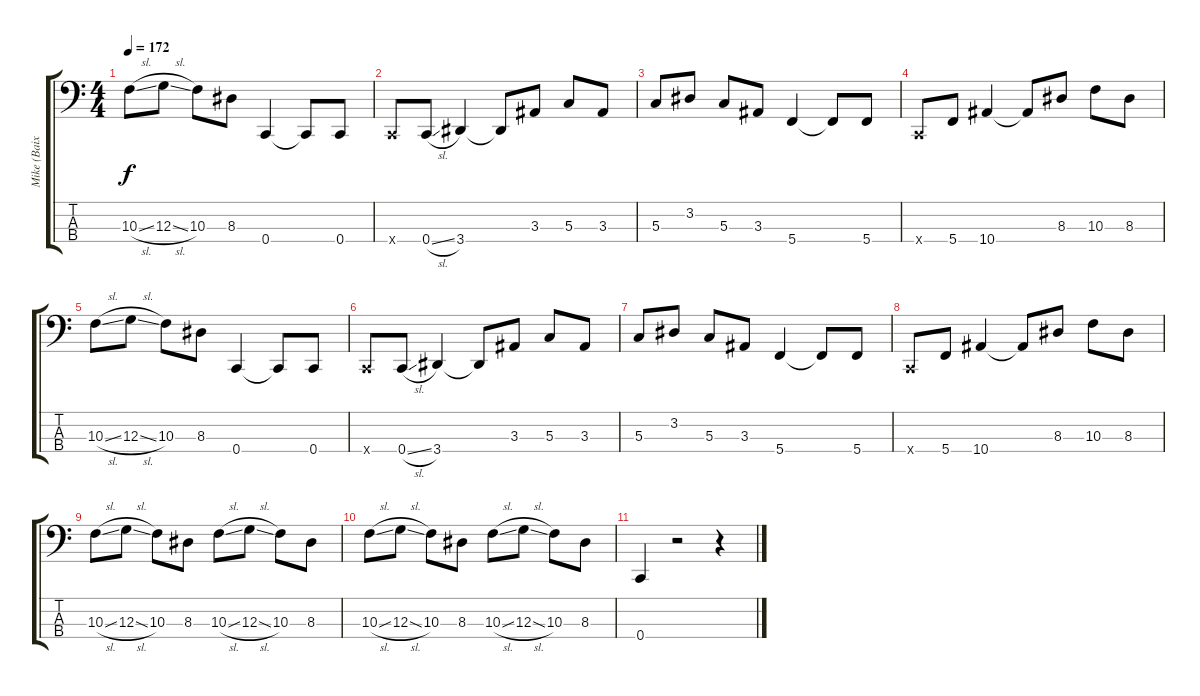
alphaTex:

\track ("Mike (Baixo)" "Mike (Baix") {instrument electricbassfinger}
\staff {score tabs}
\tuning (F2 C2 G1 C1) {hide}
\ts (4 4)
\tempo 172
\clef f4
\ks c
10.3{sl}.8{dy f} 12.3{sl}.8 10.3.8 8.3.8 0.4.4 0.4{t}.8 0.4.8 |
0.4{x}.8 0.4{sl}.8 3.4.4 3.4{t}.8 3.3.8 5.3.8 3.3.8 |
5.3.8 3.2.8 5.3.8 3.3.8 5.4.4 5.4{t}.8 5.4.8 |
0.4{x}.8 5.4.8 10.4.4 10.4{t}.8 8.3.8 10.3.8 8.3.8 |
10.3{sl}.8 12.3{sl}.8 10.3.8 8.3.8 0.4.4 0.4{t}.8 0.4.8 |
0.4{x}.8 0.4{sl}.8 3.4.4 3.4{t}.8 3.3.8 5.3.8 3.3.8 |
5.3.8 3.2.8 5.3.8 3.3.8 5.4.4 5.4{t}.8 5.4.8 |
0.4{x}.8 5.4.8 10.4.4 10.4{t}.8 8.3.8 10.3.8 8.3.8 |
10.3{sl}.8 12.3{sl}.8 10.3.8 8.3.8 10.3{sl}.8 12.3{sl}.8 10.3.8 8.3.8 |
10.3{sl}.8 12.3{sl}.8 10.3.8 8.3.8 10.3{sl}.8 12.3{sl}.8 10.3.8 8.3.8 |
0.4.4 r.2 r.4
